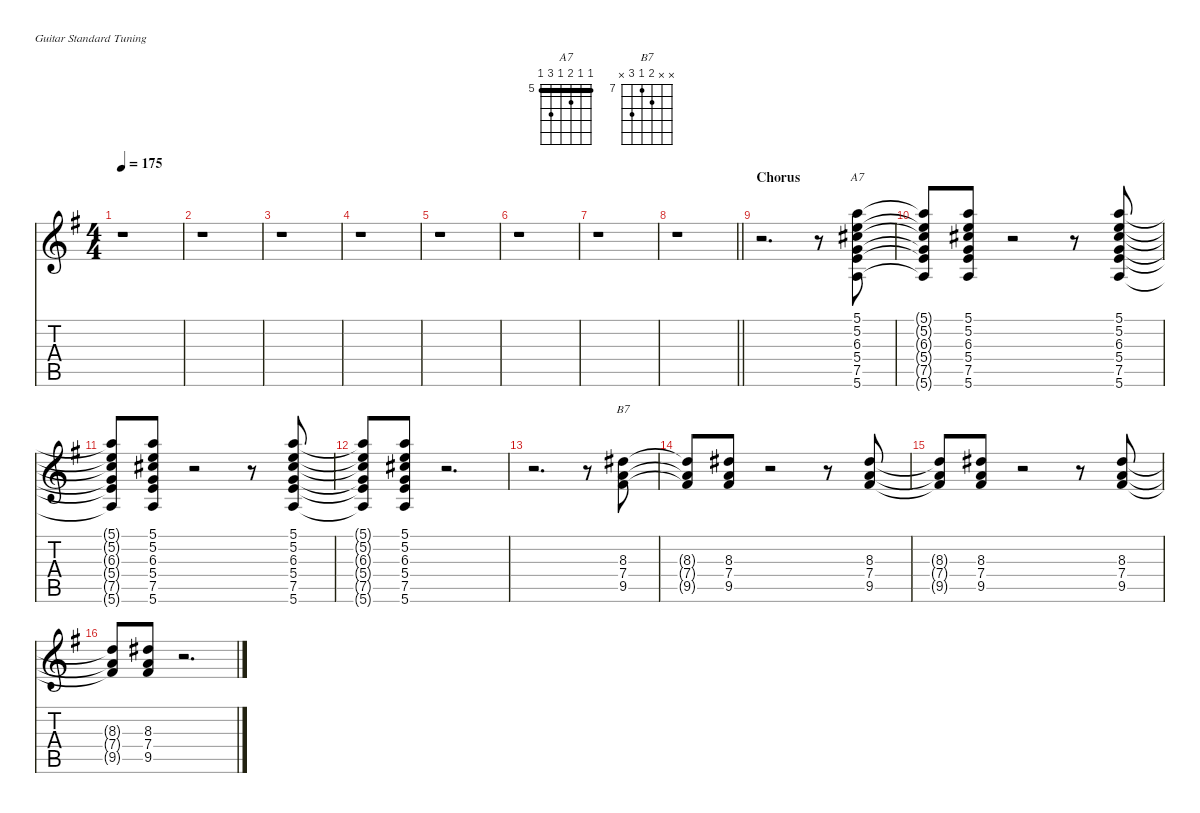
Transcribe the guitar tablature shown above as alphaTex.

\hideDynamics
\bracketExtendMode nobrackets
\singleTrackTrackNamePolicy hidden
\multiTrackTrackNamePolicy hidden
\firstSystemTrackNameMode fullname
\firstSystemTrackNameOrientation horizontal
\otherSystemsTrackNameOrientation horizontal
\track ("Rhythm Guitar" "E-Gt") {instrument overdrivenguitar}
\staff {score tabs}
\tuning (E4 B3 G3 D3 A2 E2)
\chord ("A7" 5 5 6 5 7 5) {firstfret 5 barre (5 5 5)}
\chord ("B7" x x 8 7 9 x) {firstfret 7}
\ts (4 4)
\tempo 175
\clef g2
\ks g
r.1{dy f beam Down} |
r.1{beam Down} |
r.1{beam Down} |
r.1{beam Down} |
r.1{beam Down} |
r.1{beam Down} |
r.1{beam Down} |
\barLineRight lightlight
r.1{beam Down} |
\section ("" "Chorus")
r.2{d beam Down} r.8{beam Down} (5.1{acc forcenatural} 5.2{acc forcenatural} 6.3{acc #} 5.4{acc forcenatural} 7.5{acc forcenatural} 5.6{acc forcenatural}).8{ch "A7" beam Up} |
(5.1{t acc forcenatural} 5.2{t acc forcenatural} 6.3{t acc #} 5.4{t acc forcenatural} 7.5{t acc forcenatural} 5.6{t acc forcenatural}).8{beam Up} (5.1{acc forcenatural} 5.2{acc forcenatural} 6.3{acc #} 5.4{acc forcenatural} 7.5{acc forcenatural} 5.6{acc forcenatural}).8{beam Up} r.2{beam Up} r.8{beam Up} (5.1{acc forcenatural} 5.2{acc forcenatural} 6.3{acc #} 5.4{acc forcenatural} 7.5{acc forcenatural} 5.6{acc forcenatural}).8{beam Up} |
(5.1{t acc forcenatural} 5.2{t acc forcenatural} 6.3{t acc #} 5.4{t acc forcenatural} 7.5{t acc forcenatural} 5.6{t acc forcenatural}).8{beam Up} (5.1{acc forcenatural} 5.2{acc forcenatural} 6.3{acc #} 5.4{acc forcenatural} 7.5{acc forcenatural} 5.6{acc forcenatural}).8{beam Up} r.2{beam Up} r.8{beam Up} (5.1{acc forcenatural} 5.2{acc forcenatural} 6.3{acc #} 5.4{acc forcenatural} 7.5{acc forcenatural} 5.6{acc forcenatural}).8{beam Up} |
(5.1{t acc forcenatural} 5.2{t acc forcenatural} 6.3{t acc #} 5.4{t acc forcenatural} 7.5{t acc forcenatural} 5.6{t acc forcenatural}).8{beam Up} (5.1{acc forcenatural} 5.2{acc forcenatural} 6.3{acc #} 5.4{acc forcenatural} 7.5{acc forcenatural} 5.6{acc forcenatural}).8{beam Up} r.2{d beam Up} |
r.2{d beam Down} r.8{beam Down} (8.3{acc #} 7.4{acc forcenatural} 9.5{acc #}).8{ch "B7" beam Up} |
(8.3{t acc #} 7.4{t acc forcenatural} 9.5{t acc #}).8{beam Up} (8.3{acc #} 7.4{acc forcenatural} 9.5{acc #}).8{beam Up} r.2{beam Up} r.8{beam Up} (8.3{acc #} 7.4{acc forcenatural} 9.5{acc #}).8{beam Up} |
(8.3{t acc #} 7.4{t acc forcenatural} 9.5{t acc #}).8{beam Up} (8.3{acc #} 7.4{acc forcenatural} 9.5{acc #}).8{beam Up} r.2{beam Up} r.8{beam Up} (8.3{acc #} 7.4{acc forcenatural} 9.5{acc #}).8{beam Up} |
(8.3{t acc #} 7.4{t acc forcenatural} 9.5{t acc #}).8{beam Up} (8.3{acc #} 7.4{acc forcenatural} 9.5{acc #}).8{beam Up} r.2{d beam Up}
